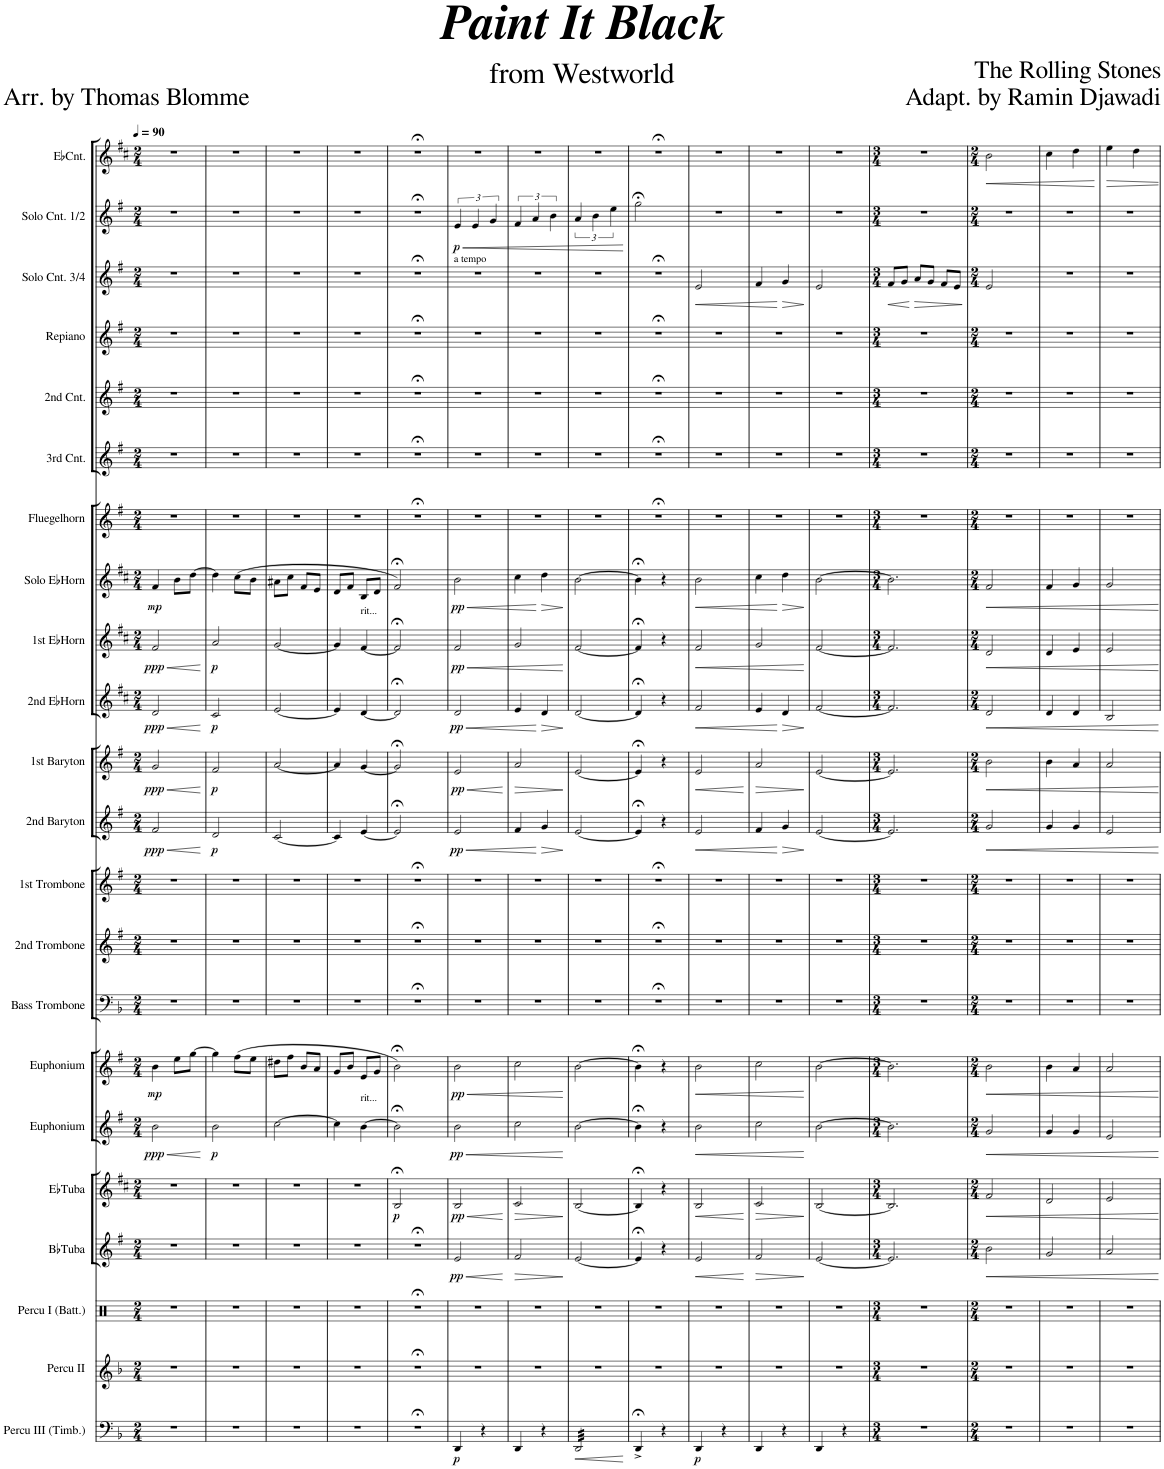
**kern	**dynam	**kern	**kern	**kern	**dynam	**kern	**dynam	**kern	**dynam	**kern	**dynam	**kern	**kern	**kern	**kern	**dynam	**kern	**dynam	**kern	**dynam	**kern	**dynam	**kern	**dynam	**kern	**kern	**kern	**kern	**kern	**dynam	**kern	**dynam	**kern	**dynam
*part22	*part22	*part21	*part20	*part19	*part19	*part18	*part18	*part17	*part17	*part16	*part16	*part15	*part14	*part13	*part12	*part12	*part11	*part11	*part10	*part10	*part9	*part9	*part8	*part8	*part7	*part6	*part5	*part4	*part3	*part3	*part2	*part2	*part1	*part1
*staff22	*staff22	*staff21	*staff20	*staff19	*staff19	*staff18	*staff18	*staff17	*staff17	*staff16	*staff16	*staff15	*staff14	*staff13	*staff12	*staff12	*staff11	*staff11	*staff10	*staff10	*staff9	*staff9	*staff8	*staff8	*staff7	*staff6	*staff5	*staff4	*staff3	*staff3	*staff2	*staff2	*staff1	*staff1
*I"Percu III (Timb.)	*	*I"Percu II	*I"Percu I (Batt.)	*I"BbTuba	*	*I"EbTuba	*	*I"Euphonium	*	*I"Euphonium	*	*I"Bass Trombone	*I"2nd Trombone	*I"1st Trombone	*I"2nd Baryton	*	*I"1st Baryton	*	*I"2nd EbHorn	*	*I"1st EbHorn	*	*I"Solo EbHorn	*	*I"Fluegelhorn	*I"3rd Cnt.	*I"2nd Cnt.	*I"Repiano	*I"Solo Cnt. 3/4	*	*I"Solo Cnt. 1/2	*	*I"EbCnt.	*
*	*	*	*I'Batt.	*I'BbTu.	*	*I'EbTu.	*	*I'Euph.	*	*I'Euph.	*	*I'B. Trb.	*I'2nd Trb.	*I'1st Trb.	*I'2nd Bar.	*	*I'1st Bar.	*	*I'2nd EbHorn	*	*I'1st EbHorn	*	*I'Solo EbHorn	*	*I'Flueg.	*I'3rd Cnt.	*I'2nd Cnt.	*I'Rep.	*I'Solo Cnt. 3/4	*	*I'Solo Cnt. 1/2	*	*I'EbCnt.	*
*clefF4	*	*clefG2	*clefX	*clefG2	*	*clefG2	*	*clefG2	*	*clefG2	*	*clefF4	*clefG2	*clefG2	*clefG2	*	*clefG2	*	*clefG2	*	*clefG2	*	*clefG2	*	*clefG2	*clefG2	*clefG2	*clefG2	*clefG2	*	*clefG2	*	*clefG2	*
*	*	*Trd-7c-12	*	*Trd15c26	*	*Trd12c21	*	*Trd8c14	*	*Trd8c14	*	*	*Trd8c14	*Trd8c14	*Trd8c14	*	*Trd8c14	*	*Trd5c9	*	*Trd5c9	*	*Trd5c9	*	*Trd1c2	*Trd1c2	*Trd1c2	*Trd1c2	*Trd1c2	*	*Trd1c2	*	*Trd-2c-3	*
*k[b-]	*	*k[b-]	*k[]	*k[f#]	*	*k[f#c#]	*	*k[f#]	*	*k[f#]	*	*k[b-]	*k[f#]	*k[f#]	*k[f#]	*	*k[f#]	*	*k[f#c#]	*	*k[f#c#]	*	*k[f#c#]	*	*k[f#]	*k[f#]	*k[f#]	*k[f#]	*k[f#]	*	*k[f#]	*	*k[f#c#]	*
*M2/4	*	*M2/4	*M2/4	*M2/4	*	*M2/4	*	*M2/4	*	*M2/4	*	*M2/4	*M2/4	*M2/4	*M2/4	*	*M2/4	*	*M2/4	*	*M2/4	*	*M2/4	*	*M2/4	*M2/4	*M2/4	*M2/4	*M2/4	*	*M2/4	*	*M2/4	*
*MM90	*	*MM90	*MM90	*MM90	*	*MM90	*	*MM90	*	*MM90	*	*MM90	*MM90	*MM90	*MM90	*	*MM90	*	*MM90	*	*MM90	*	*MM90	*	*MM90	*MM90	*MM90	*MM90	*MM90	*	*MM90	*	*MM90	*
=1	=1	=1	=1	=1	=1	=1	=1	=1	=1	=1	=1	=1	=1	=1	=1	=1	=1	=1	=1	=1	=1	=1	=1	=1	=1	=1	=1	=1	=1	=1	=1	=1	=1	=1
!	!	!	!	!	!	!	!	!	!LO:HP:b	!	!	!	!	!	!	!LO:HP:b	!	!LO:HP:b	!	!LO:HP:b	!	!LO:HP:b	!	!	!	!	!	!	!	!	!	!	!	!
!	!	!	!	!	!	!	!	!	!LO:DY:n=1:b	!	!LO:DY:b	!	!	!	!	!LO:DY:n=1:b	!	!LO:DY:n=1:b	!	!LO:DY:n=1:b	!	!LO:DY:n=1:b	!	!LO:DY:b	!	!	!	!	!	!	!	!	!	!
2r	.	2r	2r	2r	.	2r	.	2b\	< ppp	4b\	mp	2r	2r	2r	2f#/	< ppp	2g/	< ppp	2d/	< ppp	2f#/	< ppp	4f#/	mp	2r	2r	2r	2r	2r	.	2r	.	2r	.
.	.	.	.	.	.	.	.	.	.	8ee\L	.	.	.	.	.	.	.	.	.	.	.	.	8b\L	.	.	.	.	.	.	.	.	.	.	.
.	.	.	.	.	.	.	.	.	.	[8gg\J	.	.	.	.	.	.	.	.	.	.	.	.	[8dd\J	.	.	.	.	.	.	.	.	.	.	.
.	.	.	.	.	.	.	.	.	[	.	.	.	.	.	.	[	.	[	.	[	.	[	.	.	.	.	.	.	.	.	.	.	.	.
=2	=2	=2	=2	=2	=2	=2	=2	=2	=2	=2	=2	=2	=2	=2	=2	=2	=2	=2	=2	=2	=2	=2	=2	=2	=2	=2	=2	=2	=2	=2	=2	=2	=2	=2
!	!	!	!	!	!	!	!	!	!LO:DY:b	!	!	!	!	!	!	!LO:DY:b	!	!LO:DY:b	!	!LO:DY:b	!	!LO:DY:b	!	!	!	!	!	!	!	!	!	!	!	!
2r	.	2r	2r	2r	.	2r	.	2b\	p	4gg\]	.	2r	2r	2r	2d/	p	2f#/	p	2c#/	p	2a/	p	4dd\]	.	2r	2r	2r	2r	2r	.	2r	.	2r	.
.	.	.	.	.	.	.	.	.	.	(8ff#\L	.	.	.	.	.	.	.	.	.	.	.	.	(8cc#\L	.	.	.	.	.	.	.	.	.	.	.
.	.	.	.	.	.	.	.	.	.	8ee\J	.	.	.	.	.	.	.	.	.	.	.	.	8b\J	.	.	.	.	.	.	.	.	.	.	.
=3	=3	=3	=3	=3	=3	=3	=3	=3	=3	=3	=3	=3	=3	=3	=3	=3	=3	=3	=3	=3	=3	=3	=3	=3	=3	=3	=3	=3	=3	=3	=3	=3	=3	=3
2r	.	2r	2r	2r	.	2r	.	[2cc\	.	8dd#X\L	.	2r	2r	2r	[2c/	.	[2a/	.	[2e/	.	[2g/	.	8a#X\L	.	2r	2r	2r	2r	2r	.	2r	.	2r	.
.	.	.	.	.	.	.	.	.	.	8ff#\J	.	.	.	.	.	.	.	.	.	.	.	.	8cc#\J	.	.	.	.	.	.	.	.	.	.	.
.	.	.	.	.	.	.	.	.	.	8b/L	.	.	.	.	.	.	.	.	.	.	.	.	8f#/L	.	.	.	.	.	.	.	.	.	.	.
.	.	.	.	.	.	.	.	.	.	8a/J	.	.	.	.	.	.	.	.	.	.	.	.	8e/J	.	.	.	.	.	.	.	.	.	.	.
=4	=4	=4	=4	=4	=4	=4	=4	=4	=4	=4	=4	=4	=4	=4	=4	=4	=4	=4	=4	=4	=4	=4	=4	=4	=4	=4	=4	=4	=4	=4	=4	=4	=4	=4
2r	.	2r	2r	2r	.	2r	.	4cc\]	.	8g/L	.	2r	2r	2r	4c/]	.	4a/]	.	4e/]	.	4g/]	.	8d/L	.	2r	2r	2r	2r	2r	.	2r	.	2r	.
.	.	.	.	.	.	.	.	.	.	8b/J	.	.	.	.	.	.	.	.	.	.	.	.	8f#/J	.	.	.	.	.	.	.	.	.	.	.
!	!	!	!	!	!	!	!	!	!	!	!	!	!	!	!	!	!	!	!	!	!	!	!LO:TX:b:t=rit...	!	!	!	!	!	!	!	!	!	!	!
!	!	!	!	!	!	!	!	!	!	!LO:TX:b:t=rit...	!	!	!	!	!	!	!	!	!	!	!	!	!	!	!	!	!	!	!	!	!	!	!	!
.	.	.	.	.	.	.	.	[4b\	.	8e/L	.	.	.	.	[4e/	.	[4g/	.	[4d/	.	[4f#/	.	8B/L	.	.	.	.	.	.	.	.	.	.	.
.	.	.	.	.	.	.	.	.	.	8g/J	.	.	.	.	.	.	.	.	.	.	.	.	8d/J	.	.	.	.	.	.	.	.	.	.	.
=5	=5	=5	=5	=5	=5	=5	=5	=5	=5	=5	=5	=5	=5	=5	=5	=5	=5	=5	=5	=5	=5	=5	=5	=5	=5	=5	=5	=5	=5	=5	=5	=5	=5	=5
!	!	!	!	!	!	!	!LO:DY:b	!	!	!	!	!	!	!	!	!	!	!	!	!	!	!	!	!	!	!	!	!	!	!	!	!	!	!
2r;<	.	2r;<	2r;<	2r;<	.	2B;</	p	2b;<\]	.	2b;<\)	.	2r;<	2r;<	2r;<	2e;</]	.	2g;</]	.	2d;</]	.	2f#;</]	.	2f#;</)	.	2r;<	2r;<	2r;<	2r;<	2r;<	.	2r;<	.	2r;<	.
=6	=6	=6	=6	=6	=6	=6	=6	=6	=6	=6	=6	=6	=6	=6	=6	=6	=6	=6	=6	=6	=6	=6	=6	=6	=6	=6	=6	=6	=6	=6	=6	=6	=6	=6
!	!	!	!	!	!	!	!	!	!	!	!	!	!	!	!	!	!	!	!	!	!	!	!	!	!	!	!	!	!	!	!LO:TX:b:t=a tempo	!	!	!
!	!LO:DY:b	!	!	!	!LO:HP:b	!	!LO:HP:b	!	!LO:HP:b	!	!LO:HP:b	!	!	!	!	!LO:HP:b	!	!LO:HP:b	!	!LO:HP:b	!	!LO:HP:b	!	!LO:HP:b	!	!	!	!	!	!	!	!LO:HP:b	!	!
!	!	!	!	!	!LO:DY:n=1:b	!	!LO:DY:n=1:b	!	!LO:DY:n=1:b	!	!LO:DY:n=1:b	!	!	!	!	!LO:DY:n=1:b	!	!LO:DY:n=1:b	!	!LO:DY:n=1:b	!	!LO:DY:n=1:b	!	!LO:DY:n=1:b	!	!	!	!	!	!	!	!LO:DY:n=1:b	!	!
4DD/	p	2r	2r	2e/	< pp	2B/	< pp	2b\	< pp	2b\	< pp	2r	2r	2r	2e/	< pp	2e/	< pp	2d/	< pp	2f#/	< pp	2b\	< pp	2r	2r	2r	2r	2r	.	6e/	< p	2r	.
.	.	.	.	.	.	.	.	.	.	.	.	.	.	.	.	.	.	.	.	.	.	.	.	.	.	.	.	.	.	.	6e/	.	.	.
4r	.	.	.	.	.	.	.	.	.	.	.	.	.	.	.	.	.	.	.	.	.	.	.	.	.	.	.	.	.	.	.	.	.	.
.	.	.	.	.	.	.	.	.	.	.	.	.	.	.	.	.	.	.	.	.	.	.	.	.	.	.	.	.	.	.	6g/	.	.	.
.	.	.	.	.	[	.	[	.	.	.	.	.	.	.	.	.	.	[	.	.	.	.	.	.	.	.	.	.	.	.	.	.	.	.
=7	=7	=7	=7	=7	=7	=7	=7	=7	=7	=7	=7	=7	=7	=7	=7	=7	=7	=7	=7	=7	=7	=7	=7	=7	=7	=7	=7	=7	=7	=7	=7	=7	=7	=7
!	!	!	!	!	!LO:HP:b	!	!LO:HP:b	!	!	!	!	!	!	!	!	!	!	!LO:HP:b	!	!	!	!	!	!	!	!	!	!	!	!	!	!	!	!
4DD/	.	2r	2r	2f#/	>	2c#/	>	2cc\	.	2cc\	.	2r	2r	2r	4f#/	.	2a/	>	4e/	.	2g/	.	4cc#\	.	2r	2r	2r	2r	2r	.	6f#/	.	2r	.
.	.	.	.	.	.	.	.	.	.	.	.	.	.	.	.	.	.	.	.	.	.	.	.	.	.	.	.	.	.	.	6a/	.	.	.
!	!	!	!	!	!	!	!	!	!	!	!	!	!	!	!	!LO:HP:n=1:b	!	!	!	!LO:HP:n=1:b	!	!	!	!LO:HP:n=1:b	!	!	!	!	!	!	!	!	!	!
4r	.	.	.	.	.	.	.	.	.	.	.	.	.	.	4g/	[ >	.	.	4d/	[ >	.	.	4dd\	[ >	.	.	.	.	.	.	.	.	.	.
.	.	.	.	.	.	.	.	.	.	.	.	.	.	.	.	.	.	.	.	.	.	.	.	.	.	.	.	.	.	.	6b\	.	.	.
.	.	.	.	.	]	.	]	.	[	.	[	.	.	.	.	]	.	]	.	]	.	[	.	]	.	.	.	.	.	.	.	.	.	.
=8	=8	=8	=8	=8	=8	=8	=8	=8	=8	=8	=8	=8	=8	=8	=8	=8	=8	=8	=8	=8	=8	=8	=8	=8	=8	=8	=8	=8	=8	=8	=8	=8	=8	=8
!	!LO:HP:b	!	!	!	!	!	!	!	!	!	!	!	!	!	!	!	!	!	!	!	!	!	!	!	!	!	!	!	!	!	!	!	!	!
*tremolo	*	*	*	*	*	*	*	*	*	*	*	*	*	*	*	*	*	*	*	*	*	*	*	*	*	*	*	*	*	*	*	*	*	*
32DD/LLL	<	2r	2r	[2e/	.	[2B/	.	[2b\	.	[2b\	.	2r	2r	2r	[2e/	.	[2e/	.	[2d/	.	[2f#/	.	[2b\	.	2r	2r	2r	2r	2r	.	6a/	.	2r	.
32DD/	.	.	.	.	.	.	.	.	.	.	.	.	.	.	.	.	.	.	.	.	.	.	.	.	.	.	.	.	.	.	.	.	.	.
32DD/	.	.	.	.	.	.	.	.	.	.	.	.	.	.	.	.	.	.	.	.	.	.	.	.	.	.	.	.	.	.	.	.	.	.
32DD/	.	.	.	.	.	.	.	.	.	.	.	.	.	.	.	.	.	.	.	.	.	.	.	.	.	.	.	.	.	.	.	.	.	.
32DD/	.	.	.	.	.	.	.	.	.	.	.	.	.	.	.	.	.	.	.	.	.	.	.	.	.	.	.	.	.	.	.	.	.	.
32DD/	.	.	.	.	.	.	.	.	.	.	.	.	.	.	.	.	.	.	.	.	.	.	.	.	.	.	.	.	.	.	.	.	.	.
.	.	.	.	.	.	.	.	.	.	.	.	.	.	.	.	.	.	.	.	.	.	.	.	.	.	.	.	.	.	.	6b\	.	.	.
32DD/	.	.	.	.	.	.	.	.	.	.	.	.	.	.	.	.	.	.	.	.	.	.	.	.	.	.	.	.	.	.	.	.	.	.
32DD/	.	.	.	.	.	.	.	.	.	.	.	.	.	.	.	.	.	.	.	.	.	.	.	.	.	.	.	.	.	.	.	.	.	.
32DD/	.	.	.	.	.	.	.	.	.	.	.	.	.	.	.	.	.	.	.	.	.	.	.	.	.	.	.	.	.	.	.	.	.	.
32DD/	.	.	.	.	.	.	.	.	.	.	.	.	.	.	.	.	.	.	.	.	.	.	.	.	.	.	.	.	.	.	.	.	.	.
32DD/	.	.	.	.	.	.	.	.	.	.	.	.	.	.	.	.	.	.	.	.	.	.	.	.	.	.	.	.	.	.	.	.	.	.
.	.	.	.	.	.	.	.	.	.	.	.	.	.	.	.	.	.	.	.	.	.	.	.	.	.	.	.	.	.	.	6ee\	.	.	.
32DD/	.	.	.	.	.	.	.	.	.	.	.	.	.	.	.	.	.	.	.	.	.	.	.	.	.	.	.	.	.	.	.	.	.	.
32DD/	.	.	.	.	.	.	.	.	.	.	.	.	.	.	.	.	.	.	.	.	.	.	.	.	.	.	.	.	.	.	.	.	.	.
32DD/	.	.	.	.	.	.	.	.	.	.	.	.	.	.	.	.	.	.	.	.	.	.	.	.	.	.	.	.	.	.	.	.	.	.
32DD/	.	.	.	.	.	.	.	.	.	.	.	.	.	.	.	.	.	.	.	.	.	.	.	.	.	.	.	.	.	.	.	.	.	.
32DD/JJJ	.	.	.	.	.	.	.	.	.	.	.	.	.	.	.	.	.	.	.	.	.	.	.	.	.	.	.	.	.	.	.	.	.	.
*Xtremolo	*	*	*	*	*	*	*	*	*	*	*	*	*	*	*	*	*	*	*	*	*	*	*	*	*	*	*	*	*	*	*	*	*	*
.	[	.	.	.	.	.	.	.	.	.	.	.	.	.	.	.	.	.	.	.	.	.	.	.	.	.	.	.	.	.	.	[	.	.
=9	=9	=9	=9	=9	=9	=9	=9	=9	=9	=9	=9	=9	=9	=9	=9	=9	=9	=9	=9	=9	=9	=9	=9	=9	=9	=9	=9	=9	=9	=9	=9	=9	=9	=9
4DD;<^/	.	2r	2r	4e;</]	.	4B;</]	.	4b;<\]	.	4b;<\]	.	2r;<	2r;<	2r;<	4e;</]	.	4e;</]	.	4d;</]	.	4f#;</]	.	4b;<\]	.	2r;<	2r;<	2r;<	2r;<	2r;<	.	2gg;<\	.	2r;<	.
4r	.	.	.	4r	.	4r	.	4r	.	4r	.	.	.	.	4r	.	4r	.	4r	.	4r	.	4r	.	.	.	.	.	.	.	.	.	.	.
=10	=10	=10	=10	=10	=10	=10	=10	=10	=10	=10	=10	=10	=10	=10	=10	=10	=10	=10	=10	=10	=10	=10	=10	=10	=10	=10	=10	=10	=10	=10	=10	=10	=10	=10
!	!LO:DY:b	!	!	!	!LO:HP:b	!	!LO:HP:b	!	!LO:HP:b	!	!LO:HP:b	!	!	!	!	!LO:HP:b	!	!LO:HP:b	!	!LO:HP:b	!	!LO:HP:b	!	!LO:HP:b	!	!	!	!	!	!LO:HP:b	!	!	!	!
4DD/	p	2r	2r	2e/	<	2B/	<	2b\	<	2b\	<	2r	2r	2r	2e/	<	2e/	<	2f#/	<	2f#/	<	2b\	<	2r	2r	2r	2r	2e/	<	2r	.	2r	.
4r	.	.	.	.	.	.	.	.	.	.	.	.	.	.	.	.	.	.	.	.	.	.	.	.	.	.	.	.	.	.	.	.	.	.
.	.	.	.	.	[	.	[	.	.	.	.	.	.	.	.	.	.	[	.	.	.	.	.	.	.	.	.	.	.	.	.	.	.	.
=11	=11	=11	=11	=11	=11	=11	=11	=11	=11	=11	=11	=11	=11	=11	=11	=11	=11	=11	=11	=11	=11	=11	=11	=11	=11	=11	=11	=11	=11	=11	=11	=11	=11	=11
!	!	!	!	!	!LO:HP:b	!	!LO:HP:b	!	!	!	!	!	!	!	!	!	!	!LO:HP:b	!	!	!	!	!	!	!	!	!	!	!	!	!	!	!	!
4DD/	.	2r	2r	2f#/	>	2c#/	>	2cc\	.	2cc\	.	2r	2r	2r	4f#/	.	2a/	>	4e/	.	2g/	.	4cc#\	.	2r	2r	2r	2r	4f#/	.	2r	.	2r	.
!	!	!	!	!	!	!	!	!	!	!	!	!	!	!	!	!LO:HP:n=1:b	!	!	!	!LO:HP:n=1:b	!	!	!	!LO:HP:n=1:b	!	!	!	!	!	!LO:HP:n=1:b	!	!	!	!
4r	.	.	.	.	.	.	.	.	.	.	.	.	.	.	4g/	[ >	.	.	4d/	[ >	.	.	4dd\	[ >	.	.	.	.	4g/	[ >	.	.	.	.
.	.	.	.	.	]	.	]	.	[	.	[	.	.	.	.	]	.	]	.	]	.	[	.	]	.	.	.	.	.	]	.	.	.	.
=12	=12	=12	=12	=12	=12	=12	=12	=12	=12	=12	=12	=12	=12	=12	=12	=12	=12	=12	=12	=12	=12	=12	=12	=12	=12	=12	=12	=12	=12	=12	=12	=12	=12	=12
4DD/	.	2r	2r	[2e/	.	[2B/	.	[2b\	.	[2b\	.	2r	2r	2r	[2e/	.	[2e/	.	[2f#/	.	[2f#/	.	[2b\	.	2r	2r	2r	2r	2e/	.	2r	.	2r	.
4r	.	.	.	.	.	.	.	.	.	.	.	.	.	.	.	.	.	.	.	.	.	.	.	.	.	.	.	.	.	.	.	.	.	.
=13	=13	=13	=13	=13	=13	=13	=13	=13	=13	=13	=13	=13	=13	=13	=13	=13	=13	=13	=13	=13	=13	=13	=13	=13	=13	=13	=13	=13	=13	=13	=13	=13	=13	=13
*M3/4	*	*M3/4	*M3/4	*M3/4	*	*M3/4	*	*M3/4	*	*M3/4	*	*M3/4	*M3/4	*M3/4	*M3/4	*	*M3/4	*	*M3/4	*	*M3/4	*	*M3/4	*	*M3/4	*M3/4	*M3/4	*M3/4	*M3/4	*	*M3/4	*	*M3/4	*
!	!	!	!	!	!	!	!	!	!	!	!	!	!	!	!	!	!	!	!	!	!	!	!	!	!	!	!	!	!	!LO:HP:b	!	!	!	!
2.r	.	2.r	2.r	2.e/]	.	2.B/]	.	2.b\]	.	2.b\]	.	2.r	2.r	2.r	2.e/]	.	2.e/]	.	2.f#/]	.	2.f#/]	.	2.b\]	.	2.r	2.r	2.r	2.r	8f#/L	<	2.r	.	2.r	.
.	.	.	.	.	.	.	.	.	.	.	.	.	.	.	.	.	.	.	.	.	.	.	.	.	.	.	.	.	8g/J	.	.	.	.	.
!	!	!	!	!	!	!	!	!	!	!	!	!	!	!	!	!	!	!	!	!	!	!	!	!	!	!	!	!	!	!LO:HP:n=1:b	!	!	!	!
.	.	.	.	.	.	.	.	.	.	.	.	.	.	.	.	.	.	.	.	.	.	.	.	.	.	.	.	.	8a/L	[ >	.	.	.	.
.	.	.	.	.	.	.	.	.	.	.	.	.	.	.	.	.	.	.	.	.	.	.	.	.	.	.	.	.	8g/J	.	.	.	.	.
.	.	.	.	.	.	.	.	.	.	.	.	.	.	.	.	.	.	.	.	.	.	.	.	.	.	.	.	.	8f#/L	.	.	.	.	.
.	.	.	.	.	.	.	.	.	.	.	.	.	.	.	.	.	.	.	.	.	.	.	.	.	.	.	.	.	8e/J	.	.	.	.	.
.	.	.	.	.	.	.	.	.	.	.	.	.	.	.	.	.	.	.	.	.	.	.	.	.	.	.	.	.	.	]	.	.	.	.
=14	=14	=14	=14	=14	=14	=14	=14	=14	=14	=14	=14	=14	=14	=14	=14	=14	=14	=14	=14	=14	=14	=14	=14	=14	=14	=14	=14	=14	=14	=14	=14	=14	=14	=14
*M2/4	*	*M2/4	*M2/4	*M2/4	*	*M2/4	*	*M2/4	*	*M2/4	*	*M2/4	*M2/4	*M2/4	*M2/4	*	*M2/4	*	*M2/4	*	*M2/4	*	*M2/4	*	*M2/4	*M2/4	*M2/4	*M2/4	*M2/4	*	*M2/4	*	*M2/4	*
!	!	!	!	!	!	!	!	!	!	!	!	!	!	!	!	!	!	!	!	!	!	!	!	!	!	!	!	!	!	!	!	!	!	!LO:HP:b
2r	.	2r	2r	2b\	.	2f#/	.	2g/	.	2b\	.	2r	2r	2r	2g/	.	2b\	.	2d/	.	2d/	.	2f#/	.	2r	2r	2r	2r	2e/	.	2r	.	2b\	<
=15	=15	=15	=15	=15	=15	=15	=15	=15	=15	=15	=15	=15	=15	=15	=15	=15	=15	=15	=15	=15	=15	=15	=15	=15	=15	=15	=15	=15	=15	=15	=15	=15	=15	=15
2r	.	2r	2r	2g/	.	2d/	.	4g/	.	4b\	.	2r	2r	2r	4g/	.	4b\	.	4d/	.	4d/	.	4f#/	.	2r	2r	2r	2r	2r	.	2r	.	4cc#\	.
.	.	.	.	.	.	.	.	4g/	.	4a/	.	.	.	.	4g/	.	4a/	.	4d/	.	4e/	.	4g/	.	.	.	.	.	.	.	.	.	4dd\	.
.	.	.	.	.	.	.	.	.	.	.	.	.	.	.	.	.	.	.	.	.	.	.	.	.	.	.	.	.	.	.	.	.	.	[
=16	=16	=16	=16	=16	=16	=16	=16	=16	=16	=16	=16	=16	=16	=16	=16	=16	=16	=16	=16	=16	=16	=16	=16	=16	=16	=16	=16	=16	=16	=16	=16	=16	=16	=16
2r	.	2r	2r	2a/	.	2e/	.	2e/	.	2a/	.	2r	2r	2r	2e/	.	2a/	.	2B/	.	2e/	.	2g/	.	2r	2r	2r	2r	2r	.	2r	.	4ee\	.
.	.	.	.	.	.	.	.	.	.	.	.	.	.	.	.	.	.	.	.	.	.	.	.	.	.	.	.	.	.	.	.	.	4dd\	.
=	=	=	=	=	=	=	=	=	=	=	=	=	=	=	=	=	=	=	=	=	=	=	=	=	=	=	=	=	=	=	=	=	=	=
*-	*-	*-	*-	*-	*-	*-	*-	*-	*-	*-	*-	*-	*-	*-	*-	*-	*-	*-	*-	*-	*-	*-	*-	*-	*-	*-	*-	*-	*-	*-	*-	*-	*-	*-
